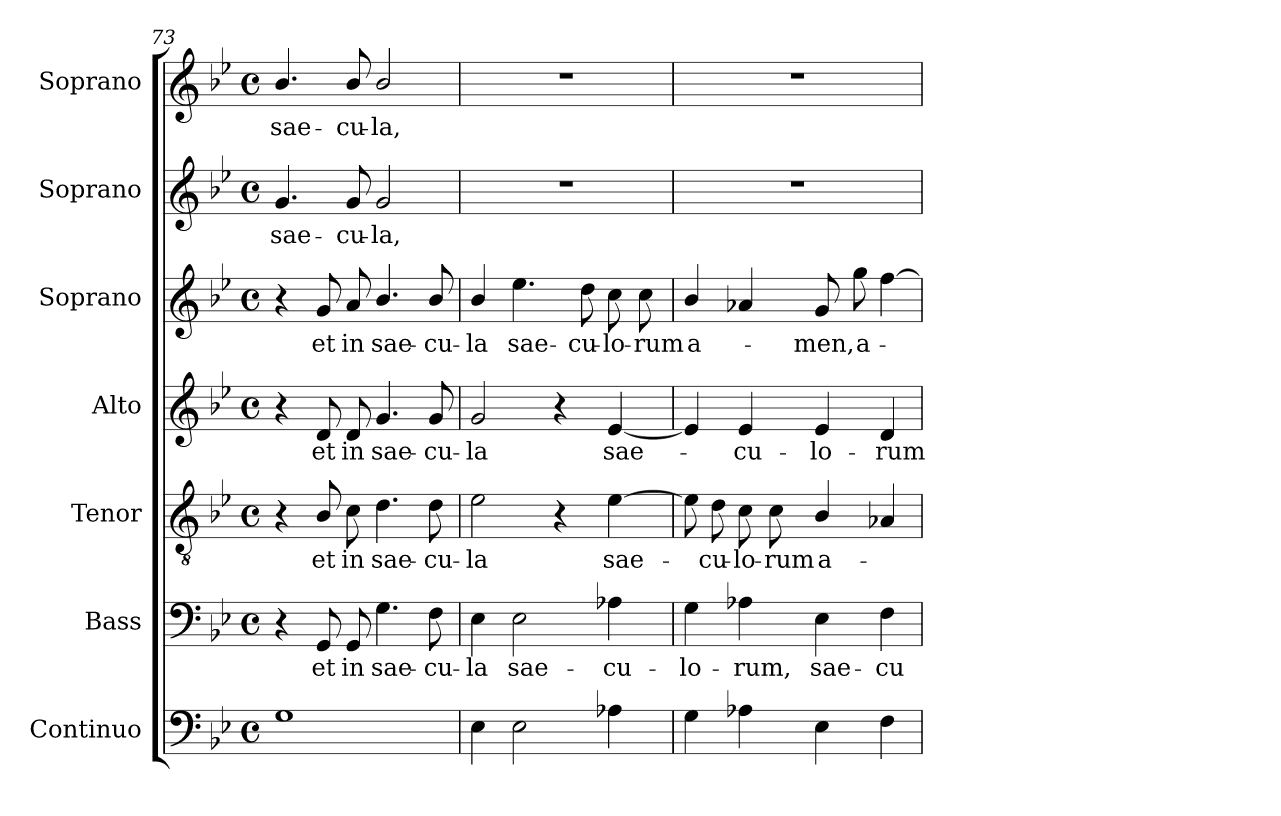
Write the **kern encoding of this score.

**kern	**kern	**text	**kern	**text	**kern	**text	**kern	**text	**kern	**text	**kern	**text
*part7	*part6	*part6	*part5	*part5	*part4	*part4	*part3	*part3	*part2	*part2	*part1	*part1
*staff7	*staff6	*staff6	*staff5	*staff5	*staff4	*staff4	*staff3	*staff3	*staff2	*staff2	*staff1	*staff1
*I"Continuo	*I"Bass	*	*I"Tenor	*	*I"Alto	*	*I"Soprano	*	*I"Soprano	*	*I"Soprano	*
*I'Cont.	*I'B.	*	*I'T.	*	*I'A.	*	*I'S.	*	*I'S.	*	*I'S.	*
*clefF4	*clefF4	*	*clefGv2	*	*clefG2	*	*clefG2	*	*clefG2	*	*clefG2	*
*	*	*	*ITrd7c12	*	*	*	*	*	*	*	*	*
*k[b-e-]	*k[b-e-]	*	*k[b-e-]	*	*k[b-e-]	*	*k[b-e-]	*	*k[b-e-]	*	*k[b-e-]	*
*B-:	*B-:	*	*B-:	*	*B-:	*	*B-:	*	*B-:	*	*B-:	*
*M4/4	*M4/4	*	*M4/4	*	*M4/4	*	*M4/4	*	*M4/4	*	*M4/4	*
*met(c)	*met(c)	*	*met(c)	*	*met(c)	*	*met(c)	*	*met(c)	*	*met(c)	*
=73	=73	=73	=73	=73	=73	=73	=73	=73	=73	=73	=73	=73
!	!	!	!	!	!	!	!	!	!	!LO:LY:b:color=#000000	!	!
!	!	!	!	!	!	!	!	!	!	!	!	!LO:LY:b:color=#000000
1Gi	4r	.	4r	.	4r	.	4r	.	4.gi/	sae-	4.b-i/	sae-
!	!	!LO:LY:b:color=#000000	!	!	!	!	!	!	!	!	!	!
!	!	!	!	!LO:LY:b:color=#000000	!	!	!	!	!	!	!	!
!	!	!	!	!	!	!LO:LY:b:color=#000000	!	!	!	!	!	!
!	!	!	!	!	!	!	!	!LO:LY:b:color=#000000	!	!	!	!
.	8GGi/	et	8BB-i/	et	8di/	et	8gi/	et	.	.	.	.
!	!	!LO:LY:b:color=#000000	!	!	!	!	!	!	!	!	!	!
!	!	!	!	!LO:LY:b:color=#000000	!	!	!	!	!	!	!	!
!	!	!	!	!	!	!LO:LY:b:color=#000000	!	!	!	!	!	!
!	!	!	!	!	!	!	!	!LO:LY:b:color=#000000	!	!	!	!
!	!	!	!	!	!	!	!	!	!	!LO:LY:b:color=#000000	!	!
!	!	!	!	!	!	!	!	!	!	!	!	!LO:LY:b:color=#000000
.	8GGi/	in	8Ci\	in	8di/	in	8ai/	in	8gi/	-cu-	8b-i/	-cu-
!	!	!LO:LY:b:color=#000000	!	!	!	!	!	!	!	!	!	!
!	!	!	!	!LO:LY:b:color=#000000	!	!	!	!	!	!	!	!
!	!	!	!	!	!	!LO:LY:b:color=#000000	!	!	!	!	!	!
!	!	!	!	!	!	!	!	!LO:LY:b:color=#000000	!	!	!	!
!	!	!	!	!	!	!	!	!	!	!LO:LY:b:color=#000000	!	!
!	!	!	!	!	!	!	!	!	!	!	!	!LO:LY:b:color=#000000
.	4.Gi\	sae-	4.Di\	sae-	4.gi/	sae-	4.b-i/	sae-	2gi/	-la,	2b-i/	-la,
!	!	!LO:LY:b:color=#000000	!	!	!	!	!	!	!	!	!	!
!	!	!	!	!LO:LY:b:color=#000000	!	!	!	!	!	!	!	!
!	!	!	!	!	!	!LO:LY:b:color=#000000	!	!	!	!	!	!
!	!	!	!	!	!	!	!	!LO:LY:b:color=#000000	!	!	!	!
.	8Fi\	-cu-	8Di\	-cu-	8gi/	-cu-	8b-i/	-cu-	.	.	.	.
=74	=74	=74	=74	=74	=74	=74	=74	=74	=74	=74	=74	=74
!	!	!LO:LY:b:color=#000000	!	!	!	!	!	!	!	!	!	!
!	!	!	!	!LO:LY:b:color=#000000	!	!	!	!	!	!	!	!
!	!	!	!	!	!	!LO:LY:b:color=#000000	!	!	!	!	!	!
!	!	!	!	!	!	!	!	!LO:LY:b:color=#000000	!	!	!	!
4E-i\	4E-i\	-la	2E-i\	-la	2gi/	-la	4b-i/	-la	1r	.	1r	.
!	!	!LO:LY:b:color=#000000	!	!	!	!	!	!	!	!	!	!
!	!	!	!	!	!	!	!	!LO:LY:b:color=#000000	!	!	!	!
2E-i\	2E-i\	sae-	.	.	.	.	4.ee-i\	sae-	.	.	.	.
.	.	.	4r	.	4r	.	.	.	.	.	.	.
!	!	!	!	!	!	!	!	!LO:LY:b:color=#000000	!	!	!	!
.	.	.	.	.	.	.	8ddi\	-cu-	.	.	.	.
!	!	!LO:LY:b:color=#000000	!	!	!	!	!	!	!	!	!	!
!	!	!	!	!LO:LY:b:color=#000000	!	!	!	!	!	!	!	!
!	!	!	!	!	!	!LO:LY:b:color=#000000	!	!	!	!	!	!
!	!	!	!	!	!	!	!	!LO:LY:b:color=#000000	!	!	!	!
4A-Xi\	4A-Xi\	-cu-	[4E-i\	sae-	[4e-i/	sae-	8cci\	-lo-	.	.	.	.
!	!	!	!	!	!	!	!	!LO:LY:b:color=#000000	!	!	!	!
.	.	.	.	.	.	.	8cci\	-rum	.	.	.	.
!!LO:PB:g=z
=75	=75	=75	=75	=75	=75	=75	=75	=75	=75	=75	=75	=75
!	!	!LO:LY:b:color=#000000	!	!	!	!	!	!	!	!	!	!
!	!	!	!	!	!	!	!	!LO:LY:b:color=#000000	!	!	!	!
4Gi\	4Gi\	-lo-	8E-i\]	.	4e-i/]	.	4b-i/	a-	1r	.	1r	.
!	!	!	!	!LO:LY:b:color=#000000	!	!	!	!	!	!	!	!
.	.	.	8Di\	-cu-	.	.	.	.	.	.	.	.
!	!	!LO:LY:b:color=#000000	!	!	!	!	!	!	!	!	!	!
!	!	!	!	!LO:LY:b:color=#000000	!	!	!	!	!	!	!	!
!	!	!	!	!	!	!LO:LY:b:color=#000000	!	!	!	!	!	!
4A-Xi\	4A-Xi\	-rum,	8Ci\	-lo-	4e-i/	-cu-	4a-Xi/	.	.	.	.	.
!	!	!	!	!LO:LY:b:color=#000000	!	!	!	!	!	!	!	!
.	.	.	8Ci\	-rum	.	.	.	.	.	.	.	.
!	!	!LO:LY:b:color=#000000	!	!	!	!	!	!	!	!	!	!
!	!	!	!	!LO:LY:b:color=#000000	!	!	!	!	!	!	!	!
!	!	!	!	!	!	!LO:LY:b:color=#000000	!	!	!	!	!	!
!	!	!	!	!	!	!	!	!LO:LY:b:color=#000000	!	!	!	!
4E-i\	4E-i\	sae-	4BB-i/	a-	4e-i/	-lo-	8gi/	-men,	.	.	.	.
!	!	!	!	!	!	!	!	!LO:LY:b:color=#000000	!	!	!	!
.	.	.	.	.	.	.	8ggi\	a-	.	.	.	.
!	!	!LO:LY:b:color=#000000	!	!	!	!	!	!	!	!	!	!
!	!	!	!	!	!	!LO:LY:b:color=#000000	!	!	!	!	!	!
4Fi\	4Fi\	-cu-	4AA-Xi/	.	4di/	-rum	[4ffi\	.	.	.	.	.
=	=	=	=	=	=	=	=	=	=	=	=	=
*-	*-	*-	*-	*-	*-	*-	*-	*-	*-	*-	*-	*-
